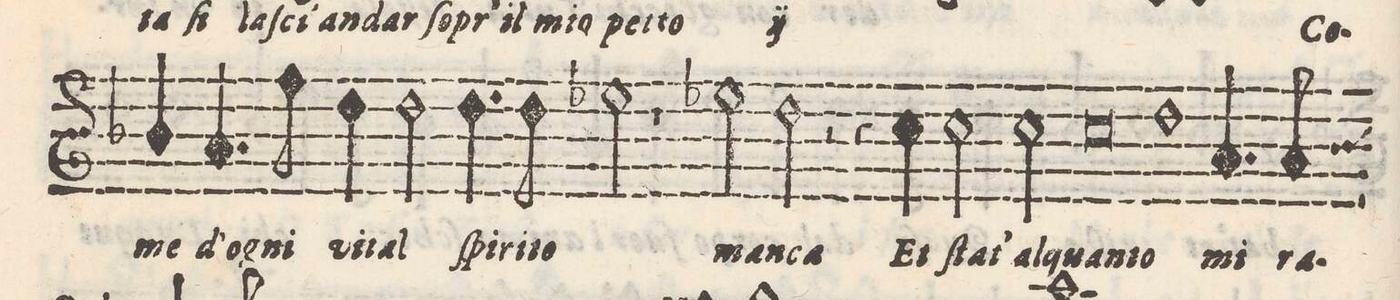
**kern	**text
*I"QVINTO	*
*clefG2	*
*k[b-]	*
*met(C)	*
*M2/1	*
4b-/	-me
4.a/	d'o-
=19-	=19-
8ff\	-gni
4dd\	vi-
2dd\	-tal
4.dd\	ſpi-
8dd\	-ri-
2ee-X\	-to
=20-	=20-
1r	.
2ee-X\	man-
2dd\	-ca
=21-	=21-
2r	.
4r	.
4cc\	Et
2cc\	ſtat'
2cc\	al-
=22-	=22-
0cc	-quan-
=23-	=23-
1dd	-to
4.a/	mi
8a/	ra-
*custos:b	*
*-	*-
